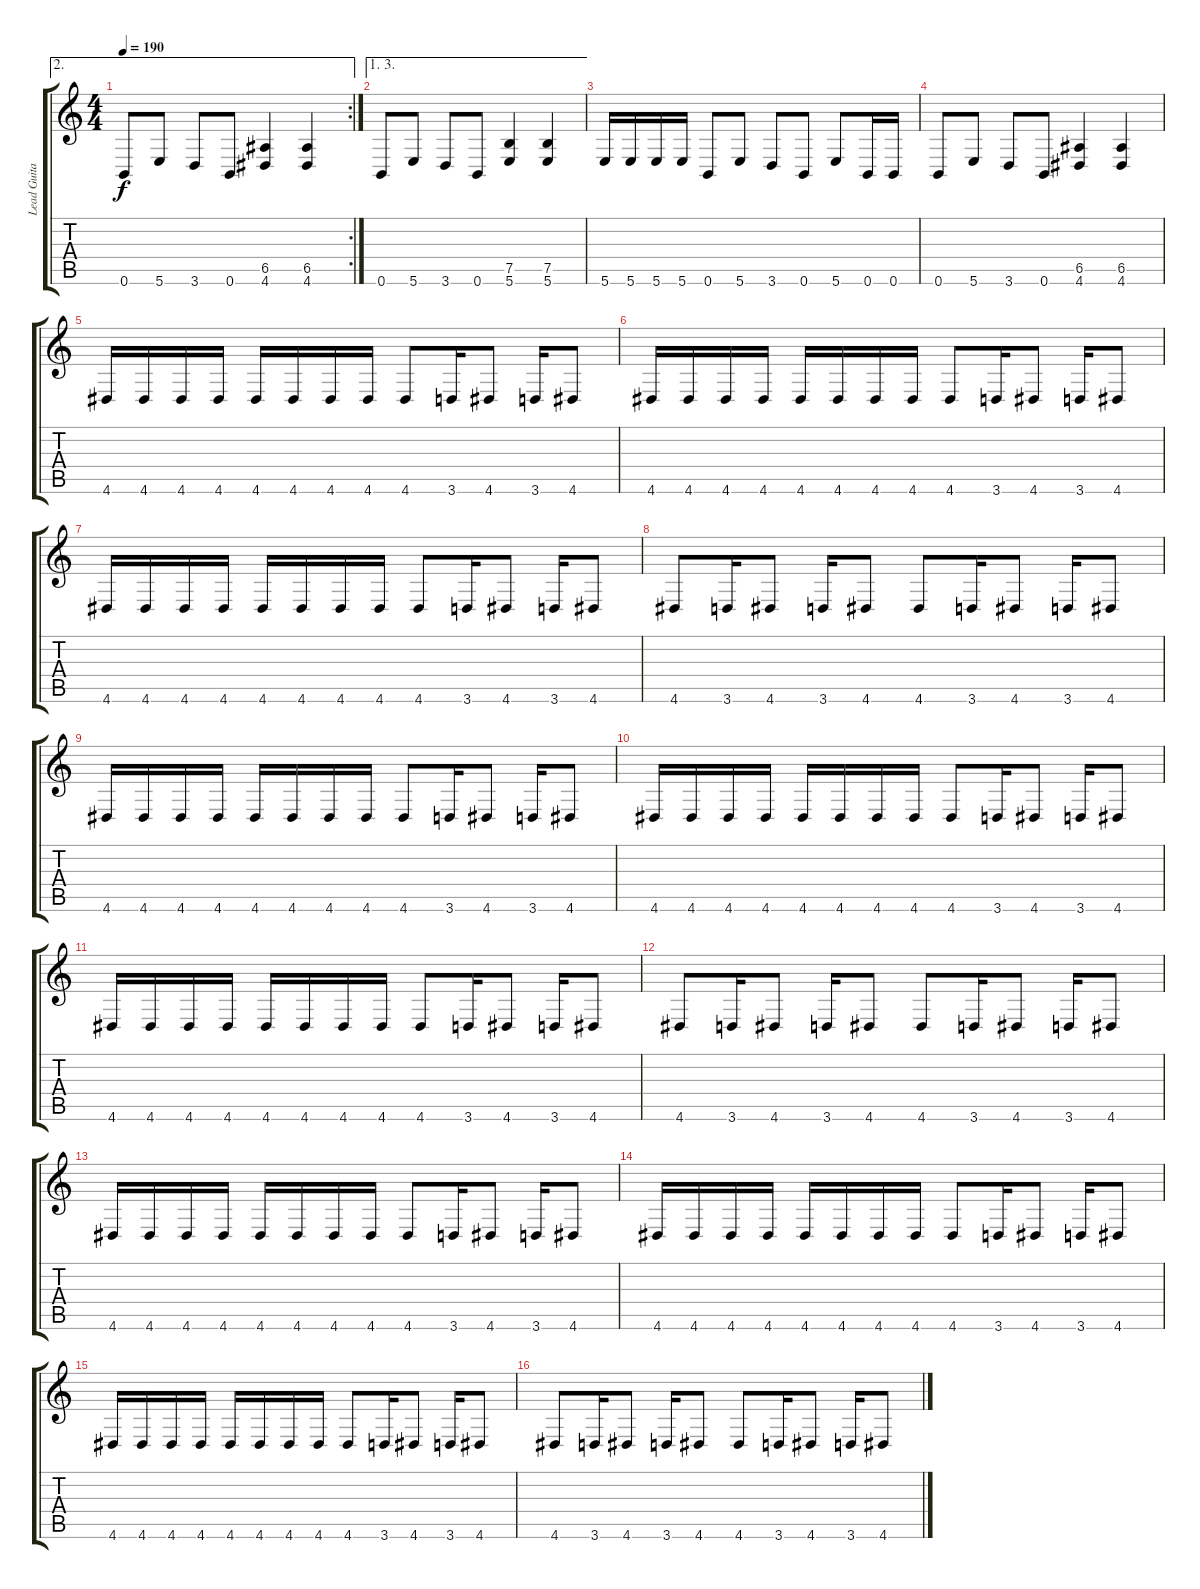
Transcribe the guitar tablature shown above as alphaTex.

\track ("Lead Guitar" "Lead Guita") {instrument overdrivenguitar}
\staff {score tabs}
\tuning (B3 Gb3 D3 A2 E2 B1) {hide}
\ae 2
\rc 2
\ts (4 4)
\tempo 190
\clef g2
\ks c
0.6.8{dy f} 5.6.8 3.6.8 0.6.8 (6.5 4.6).4 (6.5 4.6).4 |
\ae (1 3)
0.6.8 5.6.8 3.6.8 0.6.8 (7.5 5.6).4 (7.5 5.6).4 |
5.6.16 5.6.16 5.6.16 5.6.16 0.6.8 5.6.8 3.6.8 0.6.8 5.6.8 0.6.16 0.6.16 |
0.6.8 5.6.8 3.6.8 0.6.8 (6.5 4.6).4 (6.5 4.6).4 |
4.6.16 4.6.16 4.6.16 4.6.16 4.6.16 4.6.16 4.6.16 4.6.16 4.6.8 3.6.16 4.6.8 3.6.16 4.6.8 |
4.6.16 4.6.16 4.6.16 4.6.16 4.6.16 4.6.16 4.6.16 4.6.16 4.6.8 3.6.16 4.6.8 3.6.16 4.6.8 |
4.6.16 4.6.16 4.6.16 4.6.16 4.6.16 4.6.16 4.6.16 4.6.16 4.6.8 3.6.16 4.6.8 3.6.16 4.6.8 |
4.6.8 3.6.16 4.6.8 3.6.16 4.6.8 4.6.8 3.6.16 4.6.8 3.6.16 4.6.8 |
4.6.16 4.6.16 4.6.16 4.6.16 4.6.16 4.6.16 4.6.16 4.6.16 4.6.8 3.6.16 4.6.8 3.6.16 4.6.8 |
4.6.16 4.6.16 4.6.16 4.6.16 4.6.16 4.6.16 4.6.16 4.6.16 4.6.8 3.6.16 4.6.8 3.6.16 4.6.8 |
4.6.16 4.6.16 4.6.16 4.6.16 4.6.16 4.6.16 4.6.16 4.6.16 4.6.8 3.6.16 4.6.8 3.6.16 4.6.8 |
4.6.8 3.6.16 4.6.8 3.6.16 4.6.8 4.6.8 3.6.16 4.6.8 3.6.16 4.6.8 |
4.6.16 4.6.16 4.6.16 4.6.16 4.6.16 4.6.16 4.6.16 4.6.16 4.6.8 3.6.16 4.6.8 3.6.16 4.6.8 |
4.6.16 4.6.16 4.6.16 4.6.16 4.6.16 4.6.16 4.6.16 4.6.16 4.6.8 3.6.16 4.6.8 3.6.16 4.6.8 |
4.6.16 4.6.16 4.6.16 4.6.16 4.6.16 4.6.16 4.6.16 4.6.16 4.6.8 3.6.16 4.6.8 3.6.16 4.6.8 |
4.6.8 3.6.16 4.6.8 3.6.16 4.6.8 4.6.8 3.6.16 4.6.8 3.6.16 4.6.8
